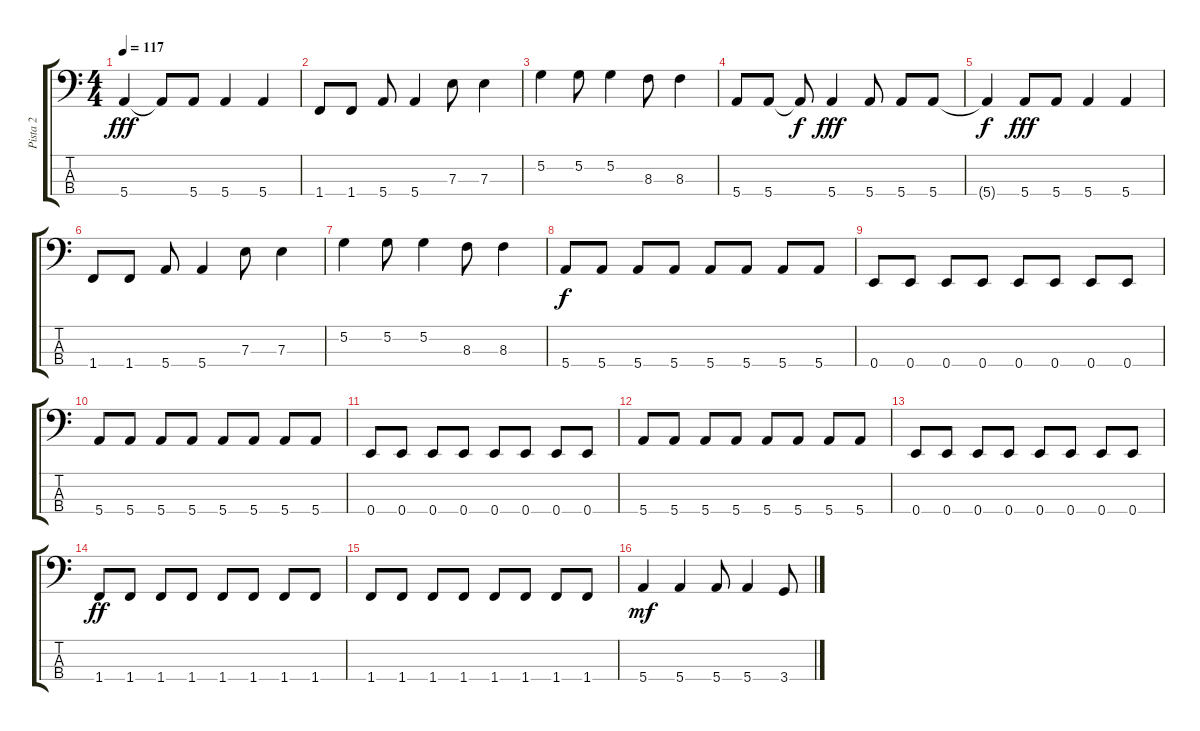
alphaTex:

\track ("Pista 2" "Pista 2") {instrument electricbassfinger}
\staff {score tabs}
\tuning (G2 D2 A1 E1) {hide}
\ts (4 4)
\tempo 117
\clef f4
\ks c
5.4{t}.4{dy fff} 5.4{t}.8 5.4.8 5.4.4 5.4.4 |
1.4.8 1.4.8 5.4.8 5.4.4 7.3.8 7.3.4 |
5.2.4 5.2.8 5.2.4 8.3.8 8.3.4 |
5.4.8 5.4.8 5.4{t}.8{dy f} 5.4.4{dy fff} 5.4.8 5.4.8 5.4.8 |
5.4{t}.4{dy f} 5.4.8{dy fff} 5.4.8 5.4.4 5.4.4 |
1.4.8 1.4.8 5.4.8 5.4.4 7.3.8 7.3.4 |
5.2.4 5.2.8 5.2.4 8.3.8 8.3.4 |
5.4.8{dy f} 5.4.8 5.4.8 5.4.8 5.4.8 5.4.8 5.4.8 5.4.8 |
0.4.8 0.4.8 0.4.8 0.4.8 0.4.8 0.4.8 0.4.8 0.4.8 |
5.4.8 5.4.8 5.4.8 5.4.8 5.4.8 5.4.8 5.4.8 5.4.8 |
0.4.8 0.4.8 0.4.8 0.4.8 0.4.8 0.4.8 0.4.8 0.4.8 |
5.4.8 5.4.8 5.4.8 5.4.8 5.4.8 5.4.8 5.4.8 5.4.8 |
0.4.8 0.4.8 0.4.8 0.4.8 0.4.8 0.4.8 0.4.8 0.4.8 |
1.4.8{dy ff} 1.4.8 1.4.8 1.4.8 1.4.8 1.4.8 1.4.8 1.4.8 |
1.4.8 1.4.8 1.4.8 1.4.8 1.4.8 1.4.8 1.4.8 1.4.8 |
5.4.4{dy mf} 5.4.4 5.4.8 5.4.4 3.4.8
